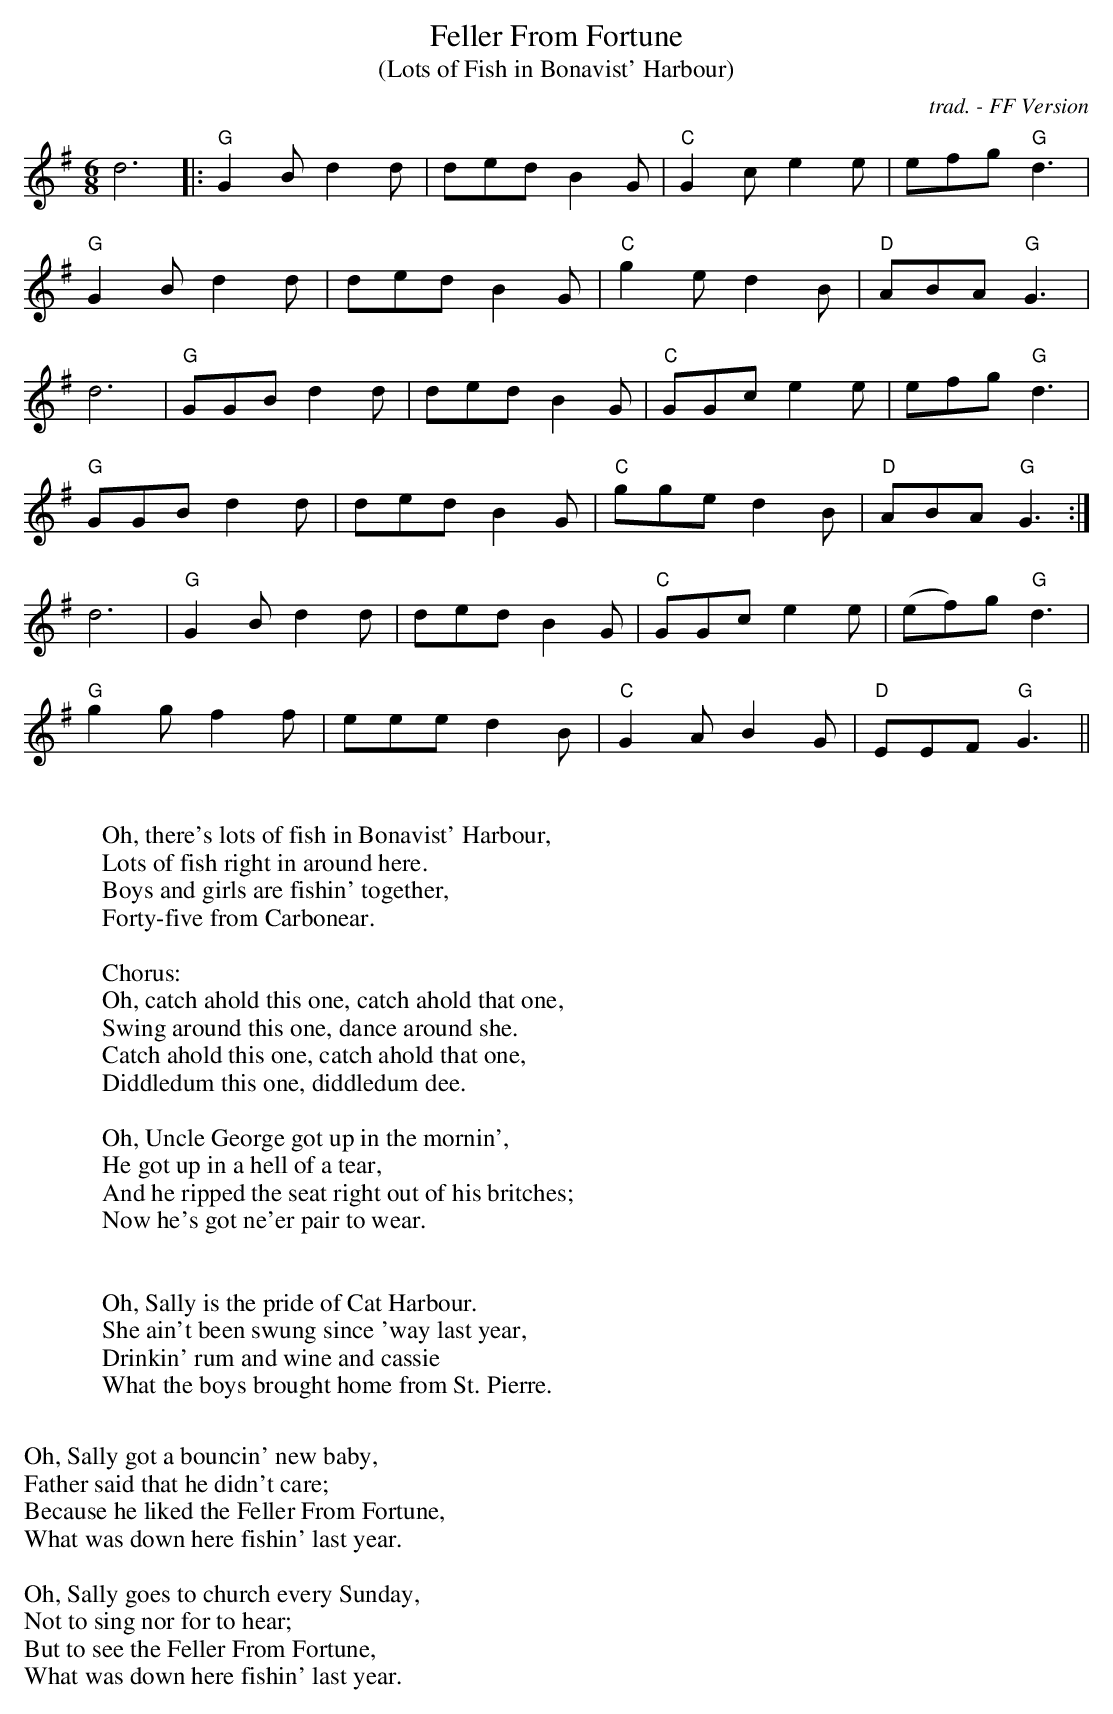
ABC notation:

X:1
T: Feller From Fortune
T: (Lots of Fish in Bonavist' Harbour)
O: trad. - FF Version
M: 6/8
L: 1/8
K: Gmaj
d6 |: "G"G2B d2d | ded B2G | "C"G2c e2e |    efg "G"d3 |
          "G"G2B d2d | ded B2G | "C"g2e d2B | "D"ABA "G"G3 |
     d6 | "G"GGB d2d | ded B2G | "C"GGc e2e |    efg "G"d3 |
          "G"GGB d2d | ded B2G | "C"gge d2B | "D"ABA "G"G3 :|
     d6 | "G"G2B d2d | ded B2G | "C"GGc e2e |  (ef)g "G"d3 |
          "G"g2gf2 f | eee d2B | "C"G2A B2G | "D"EEF "G"G3 ||
W:
W: Oh, there's lots of fish in Bonavist' Harbour,
W: Lots of fish right in around here.
W: Boys and girls are fishin' together,
W: Forty-five from Carbonear.
W:
W: Chorus:
W:     Oh, catch ahold this one, catch ahold that one,
W:     Swing around this one, dance around she.
W:     Catch ahold this one, catch ahold that one,
W:     Diddledum this one, diddledum dee.
W:
W: Oh, Uncle George got up in the mornin',
W: He got up in a hell of a tear,
W: And he ripped the seat right out of his britches;
W: Now he's got ne'er pair to wear.
W:
W:
W: Oh, Sally is the pride of Cat Harbour.
W: She ain't been swung since 'way last year,
W: Drinkin' rum and wine and cassie
W: What the boys brought home from St. Pierre.
W:
W: Oh, Sally got a bouncin' new baby,
W: Father said that he didn't care;
W: Because he liked the Feller From Fortune,
W: What was down here fishin' last year.
W:
W: Oh, Sally goes to church every Sunday,
W: Not to sing nor for to hear;
W: But to see the Feller From Fortune,
W: What was down here fishin' last year.
